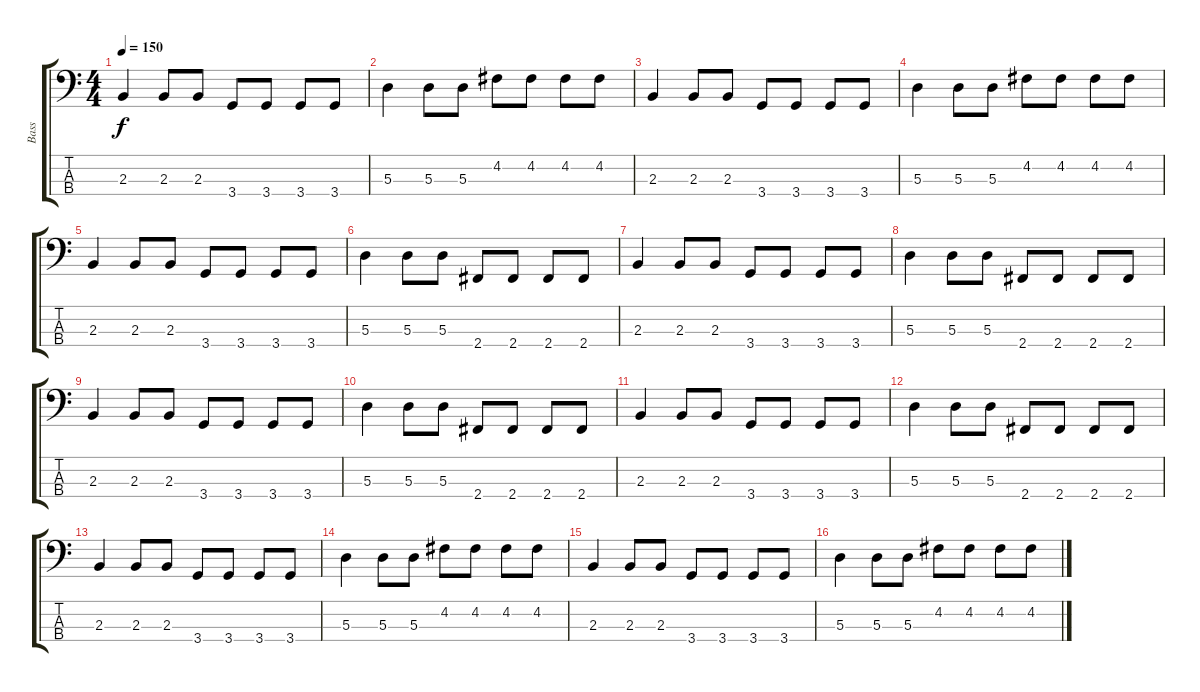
\track ("Bass" "Bass") {instrument electricbassfinger}
\staff {score tabs}
\tuning (G2 D2 A1 E1) {hide}
\ts (4 4)
\tempo 150
\clef f4
\ks c
2.3.4{dy f} 2.3.8 2.3.8 3.4.8 3.4.8 3.4.8 3.4.8 |
5.3.4 5.3.8 5.3.8 4.2.8 4.2.8 4.2.8 4.2.8 |
2.3.4 2.3.8 2.3.8 3.4.8 3.4.8 3.4.8 3.4.8 |
5.3.4 5.3.8 5.3.8 4.2.8 4.2.8 4.2.8 4.2.8 |
2.3.4 2.3.8 2.3.8 3.4.8 3.4.8 3.4.8 3.4.8 |
5.3.4 5.3.8 5.3.8 2.4.8 2.4.8 2.4.8 2.4.8 |
2.3.4 2.3.8 2.3.8 3.4.8 3.4.8 3.4.8 3.4.8 |
5.3.4 5.3.8 5.3.8 2.4.8 2.4.8 2.4.8 2.4.8 |
2.3.4 2.3.8 2.3.8 3.4.8 3.4.8 3.4.8 3.4.8 |
5.3.4 5.3.8 5.3.8 2.4.8 2.4.8 2.4.8 2.4.8 |
2.3.4 2.3.8 2.3.8 3.4.8 3.4.8 3.4.8 3.4.8 |
5.3.4 5.3.8 5.3.8 2.4.8 2.4.8 2.4.8 2.4.8 |
2.3.4 2.3.8 2.3.8 3.4.8 3.4.8 3.4.8 3.4.8 |
5.3.4 5.3.8 5.3.8 4.2.8 4.2.8 4.2.8 4.2.8 |
2.3.4 2.3.8 2.3.8 3.4.8 3.4.8 3.4.8 3.4.8 |
5.3.4 5.3.8 5.3.8 4.2.8 4.2.8 4.2.8 4.2.8
